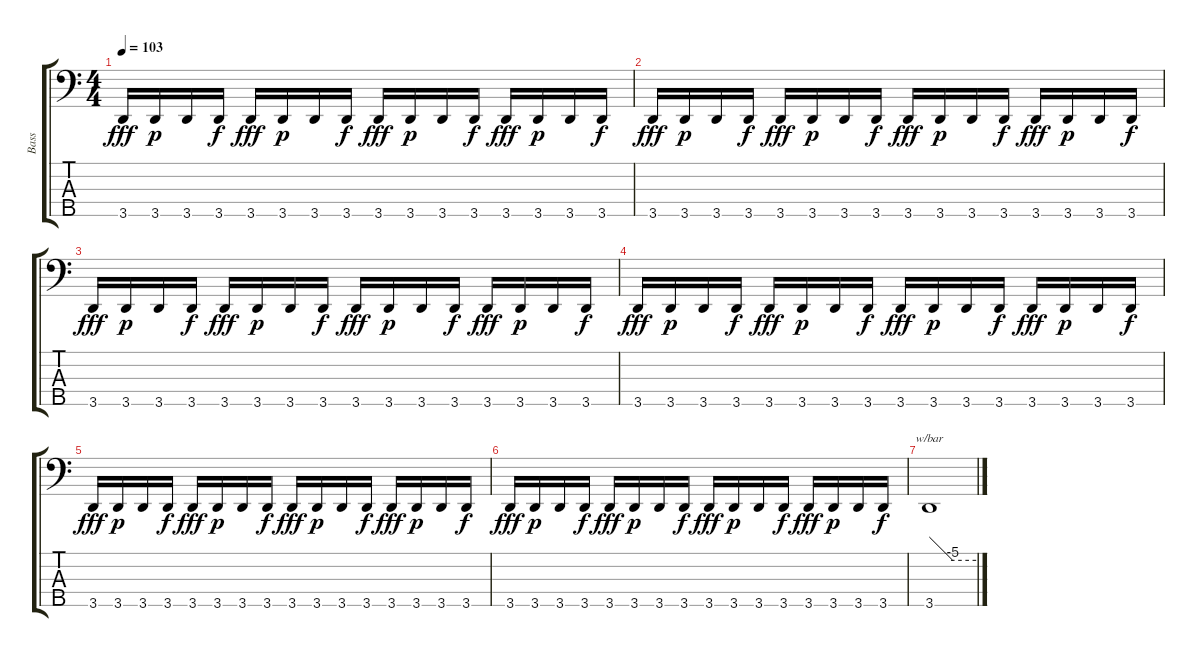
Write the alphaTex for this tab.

\track ("Bass" "Bass") {instrument electricbassfinger}
\staff {score tabs}
\tuning (G2 D2 A1 E1 B0) {hide}
\ts (4 4)
\tempo 103
\clef f4
\ks c
3.5.16{dy fff} 3.5.16{dy p} 3.5.16 3.5.16{dy f} 3.5.16{dy fff} 3.5.16{dy p} 3.5.16 3.5.16{dy f} 3.5.16{dy fff} 3.5.16{dy p} 3.5.16 3.5.16{dy f} 3.5.16{dy fff} 3.5.16{dy p} 3.5.16 3.5.16{dy f} |
3.5.16{dy fff} 3.5.16{dy p} 3.5.16 3.5.16{dy f} 3.5.16{dy fff} 3.5.16{dy p} 3.5.16 3.5.16{dy f} 3.5.16{dy fff} 3.5.16{dy p} 3.5.16 3.5.16{dy f} 3.5.16{dy fff} 3.5.16{dy p} 3.5.16 3.5.16{dy f} |
3.5.16{dy fff} 3.5.16{dy p} 3.5.16 3.5.16{dy f} 3.5.16{dy fff} 3.5.16{dy p} 3.5.16 3.5.16{dy f} 3.5.16{dy fff} 3.5.16{dy p} 3.5.16 3.5.16{dy f} 3.5.16{dy fff} 3.5.16{dy p} 3.5.16 3.5.16{dy f} |
3.5.16{dy fff} 3.5.16{dy p} 3.5.16 3.5.16{dy f} 3.5.16{dy fff} 3.5.16{dy p} 3.5.16 3.5.16{dy f} 3.5.16{dy fff} 3.5.16{dy p} 3.5.16 3.5.16{dy f} 3.5.16{dy fff} 3.5.16{dy p} 3.5.16 3.5.16{dy f} |
3.5.16{dy fff} 3.5.16{dy p} 3.5.16 3.5.16{dy f} 3.5.16{dy fff} 3.5.16{dy p} 3.5.16 3.5.16{dy f} 3.5.16{dy fff} 3.5.16{dy p} 3.5.16 3.5.16{dy f} 3.5.16{dy fff} 3.5.16{dy p} 3.5.16 3.5.16{dy f} |
3.5.16{dy fff} 3.5.16{dy p} 3.5.16 3.5.16{dy f} 3.5.16{dy fff} 3.5.16{dy p} 3.5.16 3.5.16{dy f} 3.5.16{dy fff} 3.5.16{dy p} 3.5.16 3.5.16{dy f} 3.5.16{dy fff} 3.5.16{dy p} 3.5.16 3.5.16{dy f} |
3.5.1{tbe (custom default 0 0 30 -20 60 -20)}
